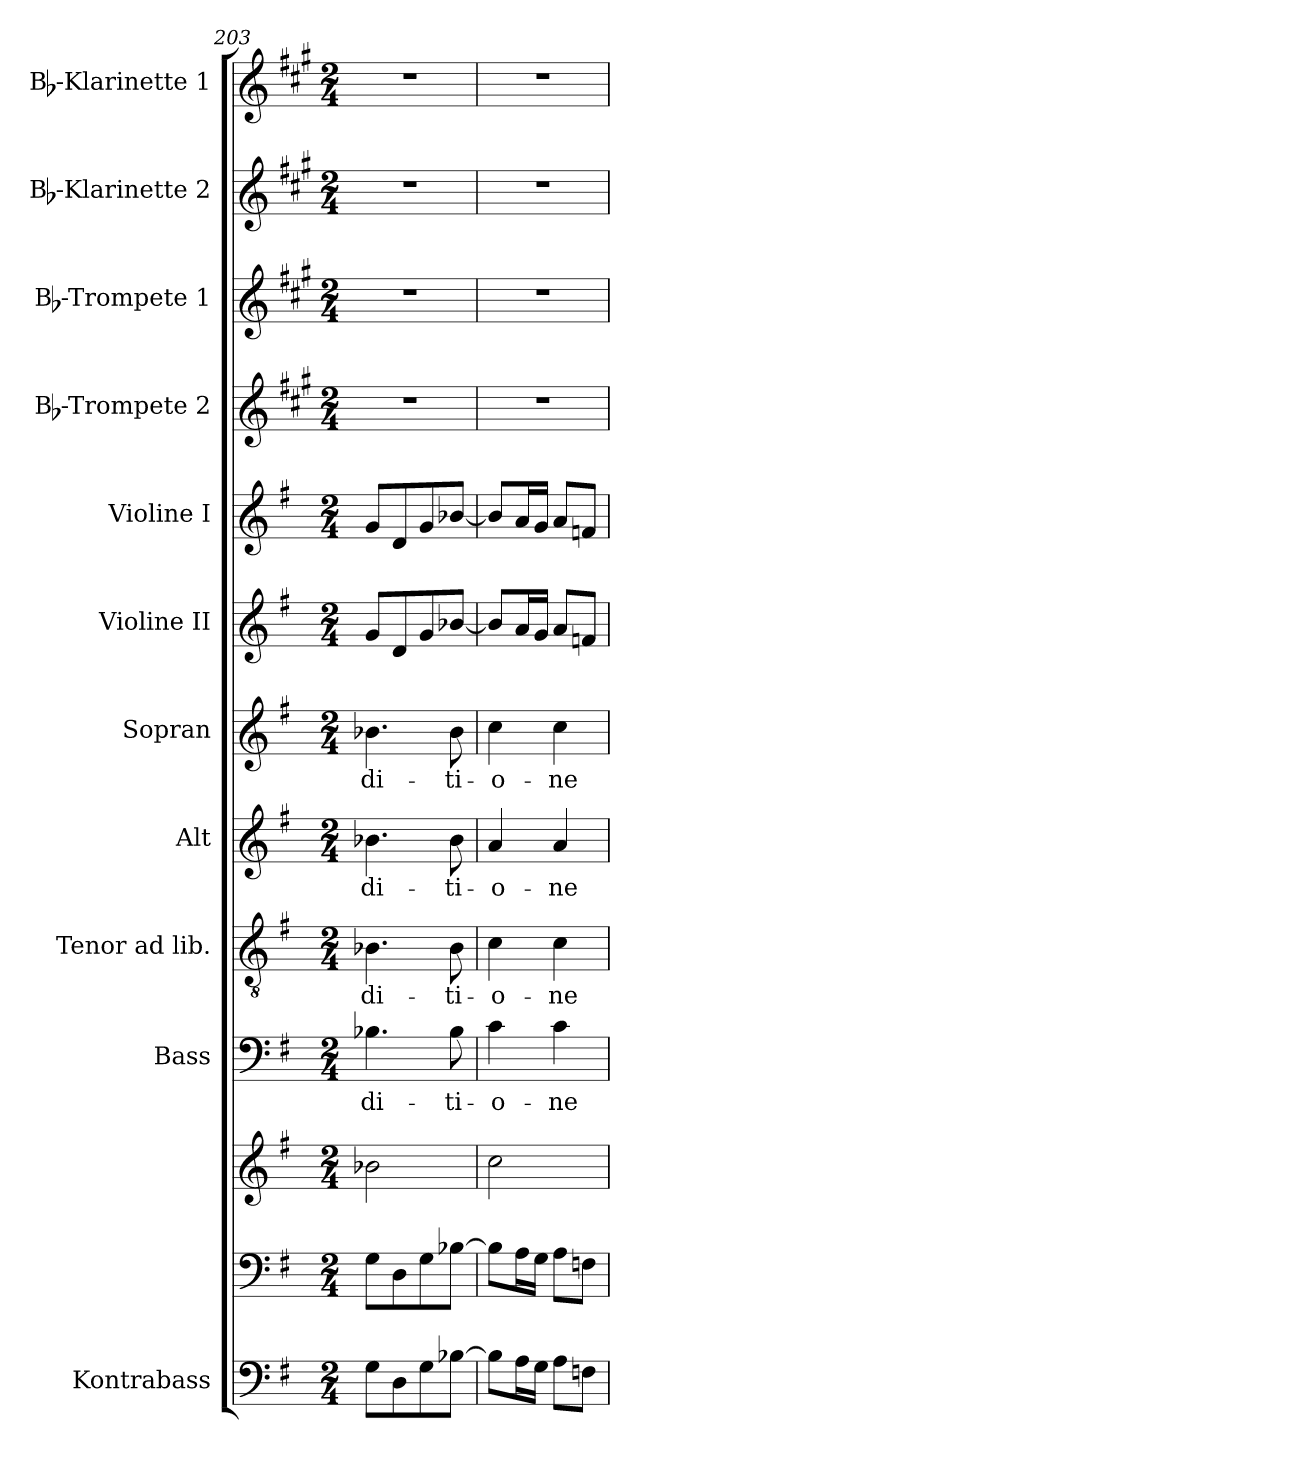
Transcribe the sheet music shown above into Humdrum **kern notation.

**kern	**kern	**kern	**kern	**text	**kern	**text	**kern	**text	**kern	**text	**kern	**kern	**kern	**kern	**kern	**kern
*part12	*part11	*part11	*part10	*part10	*part9	*part9	*part8	*part8	*part7	*part7	*part6	*part5	*part4	*part3	*part2	*part1
*staff13	*staff12	*staff11	*staff10	*staff10	*staff9	*staff9	*staff8	*staff8	*staff7	*staff7	*staff6	*staff5	*staff4	*staff3	*staff2	*staff1
*I"Kontrabass	*	*	*I"Bass	*	*I"Tenor ad lib.	*	*I"Alt	*	*I"Sopran	*	*I"Violine II	*I"Violine I	*I"Bb-Trompete 2	*I"Bb-Trompete 1	*I"Bb-Klarinette 2	*I"Bb-Klarinette 1
*I'Kb.	*	*	*I'B.	*	*I'T.	*	*I'A.	*	*I'S.	*	*I'Vl. II	*I'Vl. I	*I'Bb Trp. 2	*I'Bb Trp. 1	*I'Bb Kl. 2	*I'Bb Kl. 1
*clefF4	*clefF4	*clefG2	*clefF4	*	*clefGv2	*	*clefG2	*	*clefG2	*	*clefG2	*clefG2	*clefG2	*clefG2	*clefG2	*clefG2
*ITrd7c12	*	*	*	*	*	*	*	*	*	*	*	*	*ITrd1c2	*ITrd1c2	*ITrd1c2	*ITrd1c2
*k[f#]	*k[f#]	*k[f#]	*k[f#]	*	*k[f#]	*	*k[f#]	*	*k[f#]	*	*k[f#]	*k[f#]	*k[f#]	*k[f#]	*k[f#]	*k[f#]
*G:	*G:	*G:	*G:	*	*G:	*	*G:	*	*G:	*	*G:	*G:	*G:	*G:	*G:	*G:
*M2/4	*M2/4	*M2/4	*M2/4	*	*M2/4	*	*M2/4	*	*M2/4	*	*M2/4	*M2/4	*M2/4	*M2/4	*M2/4	*M2/4
=203	=203	=203	=203	=203	=203	=203	=203	=203	=203	=203	=203	=203	=203	=203	=203	=203
!	!	!	!	!LO:LY:b	!	!LO:LY:b	!	!LO:LY:b	!	!LO:LY:b	!	!	!	!	!	!
8GG\L	8G\L	2b-X\	4.B-X\	-di-	4.B-X\	-di-	4.b-X\	-di-	4.b-X\	-di-	8g/L	8g/L	2r	2r	2r	2r
8DD\	8D\	.	.	.	.	.	.	.	.	.	8d/	8d/	.	.	.	.
8GG\	8G\	.	.	.	.	.	.	.	.	.	8g/	8g/	.	.	.	.
!	!	!	!	!LO:LY:b	!	!LO:LY:b	!	!LO:LY:b	!	!LO:LY:b	!	!	!	!	!	!
[8BB-X\J	[8B-X\J	.	8B-\	-ti-	8B-\	-ti-	8b-\	-ti-	8b-\	-ti-	[8b-X/J	[8b-X/J	.	.	.	.
=204	=204	=204	=204	=204	=204	=204	=204	=204	=204	=204	=204	=204	=204	=204	=204	=204
!	!	!	!	!LO:LY:b	!	!LO:LY:b	!	!LO:LY:b	!	!LO:LY:b	!	!	!	!	!	!
8BB-\L]	8B-\L]	2cc\	4c\	-o-	4c\	-o-	4a/	-o-	4cc\	-o-	8b-/L]	8b-/L]	2r	2r	2r	2r
16AA\L	16A\L	.	.	.	.	.	.	.	.	.	16a/L	16a/L	.	.	.	.
16GG\JJ	16G\JJ	.	.	.	.	.	.	.	.	.	16g/JJ	16g/JJ	.	.	.	.
!	!	!	!	!LO:LY:b	!	!LO:LY:b	!	!LO:LY:b	!	!LO:LY:b	!	!	!	!	!	!
8AA\L	8A\L	.	4c\	-ne	4c\	-ne	4a/	-ne	4cc\	-ne	8a/L	8a/L	.	.	.	.
8FFn\J	8Fn\J	.	.	.	.	.	.	.	.	.	8fn/J	8fn/J	.	.	.	.
=	=	=	=	=	=	=	=	=	=	=	=	=	=	=	=	=
*-	*-	*-	*-	*-	*-	*-	*-	*-	*-	*-	*-	*-	*-	*-	*-	*-
